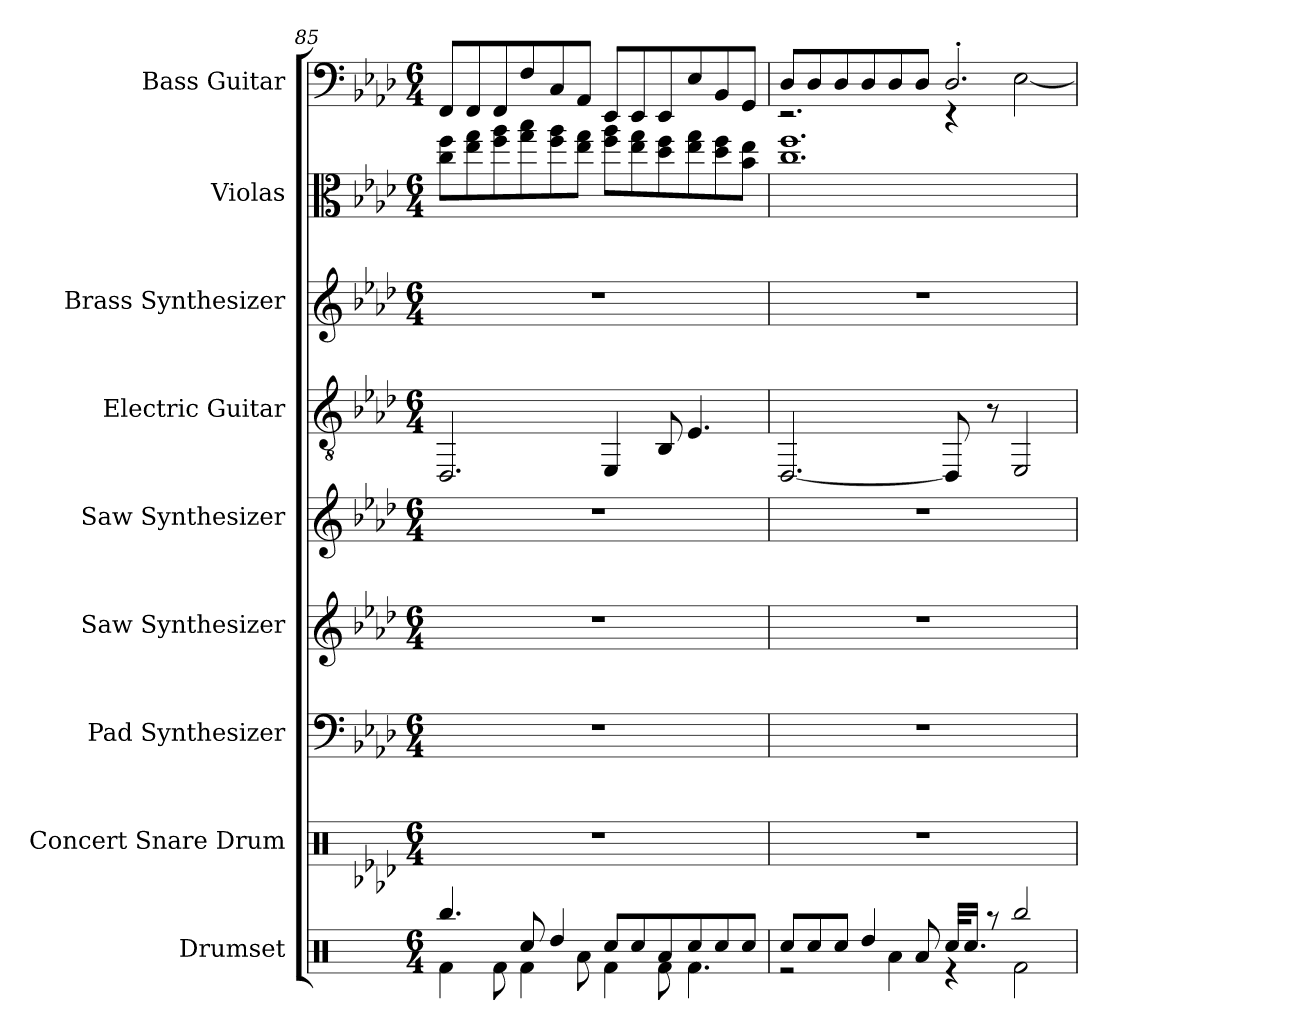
**kern	**kern	**kern	**kern	**kern	**kern	**kern	**kern	**kern
*part9	*part8	*part7	*part6	*part5	*part4	*part3	*part2	*part1
*staff9	*staff8	*staff7	*staff6	*staff5	*staff4	*staff3	*staff2	*staff1
*I"Drumset	*I"Concert Snare Drum	*I"Pad Synthesizer	*I"Saw Synthesizer	*I"Saw Synthesizer	*I"Electric Guitar	*I"Brass Synthesizer	*I"Violas	*I"Bass Guitar
*I'D. Set	*I'Con. Sn.	*I'Synth.	*I'Synth.	*I'Synth.	*I'El. Guit.	*I'Synth.	*I'Vlas.	*I'B. Guit.
*clefX	*clefX	*clefF4	*clefG2	*clefG2	*clefGv2	*clefG2	*clefC3	*clefF4
*	*	*	*	*	*	*	*	*ITrd7c12
*k[]	*k[b-e-a-d-]	*k[b-e-a-d-]	*k[b-e-a-d-]	*k[b-e-a-d-]	*k[b-e-a-d-]	*k[b-e-a-d-]	*k[b-e-a-d-]	*k[b-e-a-d-]
*M6/4	*M6/4	*M6/4	*M6/4	*M6/4	*M6/4	*M6/4	*M6/4	*M6/4
=85	=85	=85	=85	=85	=85	=85	=85	=85
*^	*	*	*	*	*	*	*	*
4.Rbb/	4Rf\	1.r	1.r	1.r	1.r	2.DD-/	1.r	8cc\ 8ff\L	8FFF/L
.	.	.	.	.	.	.	.	8ee-\ 8gg\	8FFF/
.	8Rf\	.	.	.	.	.	.	8ff\ 8aa-\	8FFF/
8Rcc/	4Rf\	.	.	.	.	.	.	8gg\ 8bb-\	8FF/
4Rdd/	.	.	.	.	.	.	.	8ff\ 8aa-\	8CC/
.	8Ra\	.	.	.	.	.	.	8ee-\ 8gg\J	8AAA-/J
8Rcc/L	4Rf\	.	.	.	.	4EE-/	.	8ff\ 8aa-\L	8EEE-/L
8Rcc/	.	.	.	.	.	.	.	8ee-\ 8gg\	8EEE-/
8Ra/	8Rf\	.	.	.	.	8BB-/	.	8dd-\ 8ff\	8EEE-/
8Rcc/	4.Rf\	.	.	.	.	4.E-/	.	8ee-\ 8gg\	8EE-/
8Rcc/	.	.	.	.	.	.	.	8dd-\ 8ff\	8BBB-/
8Rcc/J	.	.	.	.	.	.	.	8b-\ 8ee-\J	8GGG/J
!!LO:PB:g=z
=86	=86	=86	=86	=86	=86	=86	=86	=86	=86
*	*	*	*	*	*	*	*	*	*^
8Rcc/L	2r	1.r	1.r	1.r	1.r	[2.DD-/	1.r	1.cc 1.ff	8DD-/L	2.r
8Rcc/	.	.	.	.	.	.	.	.	8DD-/	.
8Rcc/J	.	.	.	.	.	.	.	.	8DD-/	.
4Rdd/	.	.	.	.	.	.	.	.	8DD-/	.
.	4Ra\	.	.	.	.	.	.	.	8DD-/	.
8Ra/	.	.	.	.	.	.	.	.	8DD-/J	.
32Rcc/KLL	4r	.	.	.	.	8DD-/]	.	.	2.DD-'/	4r
16.Rcc/JJ	.	.	.	.	.	.	.	.	.	.
8r	.	.	.	.	.	8r	.	.	.	.
2Rbb/	2Rf\	.	.	.	.	2EE-/	.	.	.	[2EE-\
*v	*v	*	*	*	*	*	*	*	*v	*v
=	=	=	=	=	=	=	=	=
*-	*-	*-	*-	*-	*-	*-	*-	*-
